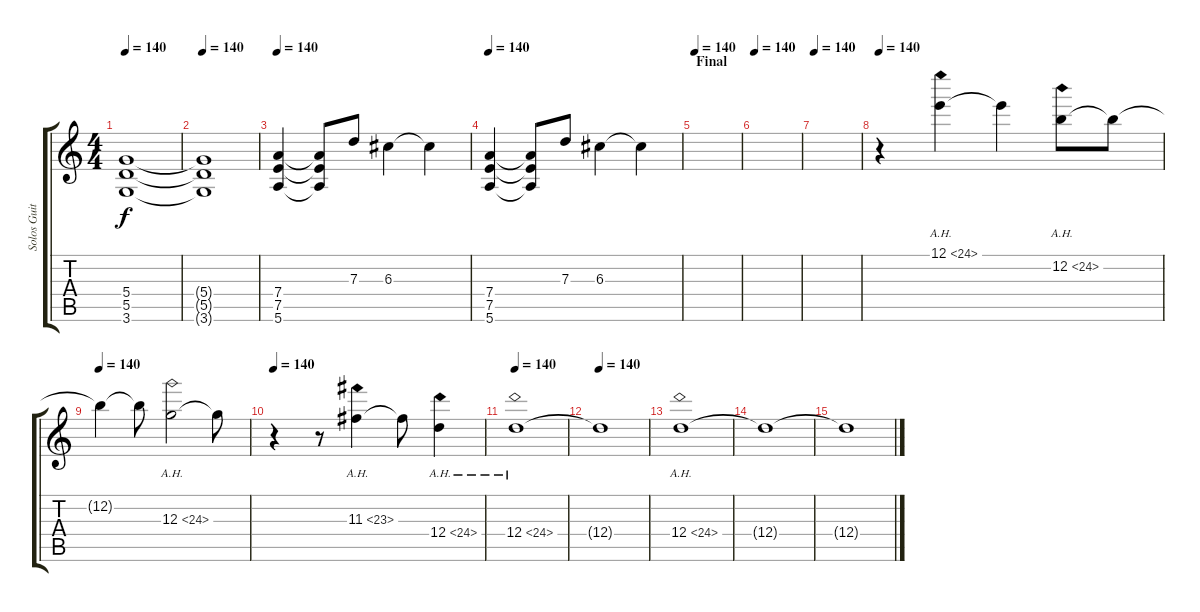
\track ("Solos Guitarra" "Solos Guit") {instrument overdrivenguitar}
\staff {score tabs}
\tuning (E4 B3 G3 D3 A2 E2) {hide}
\ts (4 4)
\tempo 140
\clef g2
\ks c
(5.4 5.5 3.6).1{dy f} |
\tempo 140
(5.4{t} 5.5{t} 3.6{t}).1 |
\tempo 140
(7.4 7.5 5.6).4 (7.4{t} 7.5{t} 5.6{t}).8 7.3.8 6.3.4 6.3{t}.4 |
\tempo 140
(7.4 7.5 5.6).4 (7.4{t} 7.5{t} 5.6{t}).8 7.3.8 6.3.4 6.3{t}.4 |
\section ("" "Final")
\tempo 140
|
\tempo 140
|
\tempo 140
|
\tempo 140
r.4 12.1{ah 12}.4 12.1{t}.4 12.2{ah 12}.8 12.2{t}.8 |
\tempo 140
12.2{t}.4 12.2{t}.8 12.3{ah 12}.2 12.3{t}.8 |
\tempo 140
r.4 r.8 11.3{ah 12}.4 11.3{t}.8 12.4{ah 12}.4 |
\tempo 140
12.4{ah 12}.1 |
\tempo 140
12.4{t}.1 |
12.4{ah 12}.1 |
12.4{t}.1{volume 0} |
12.4{t}.1
